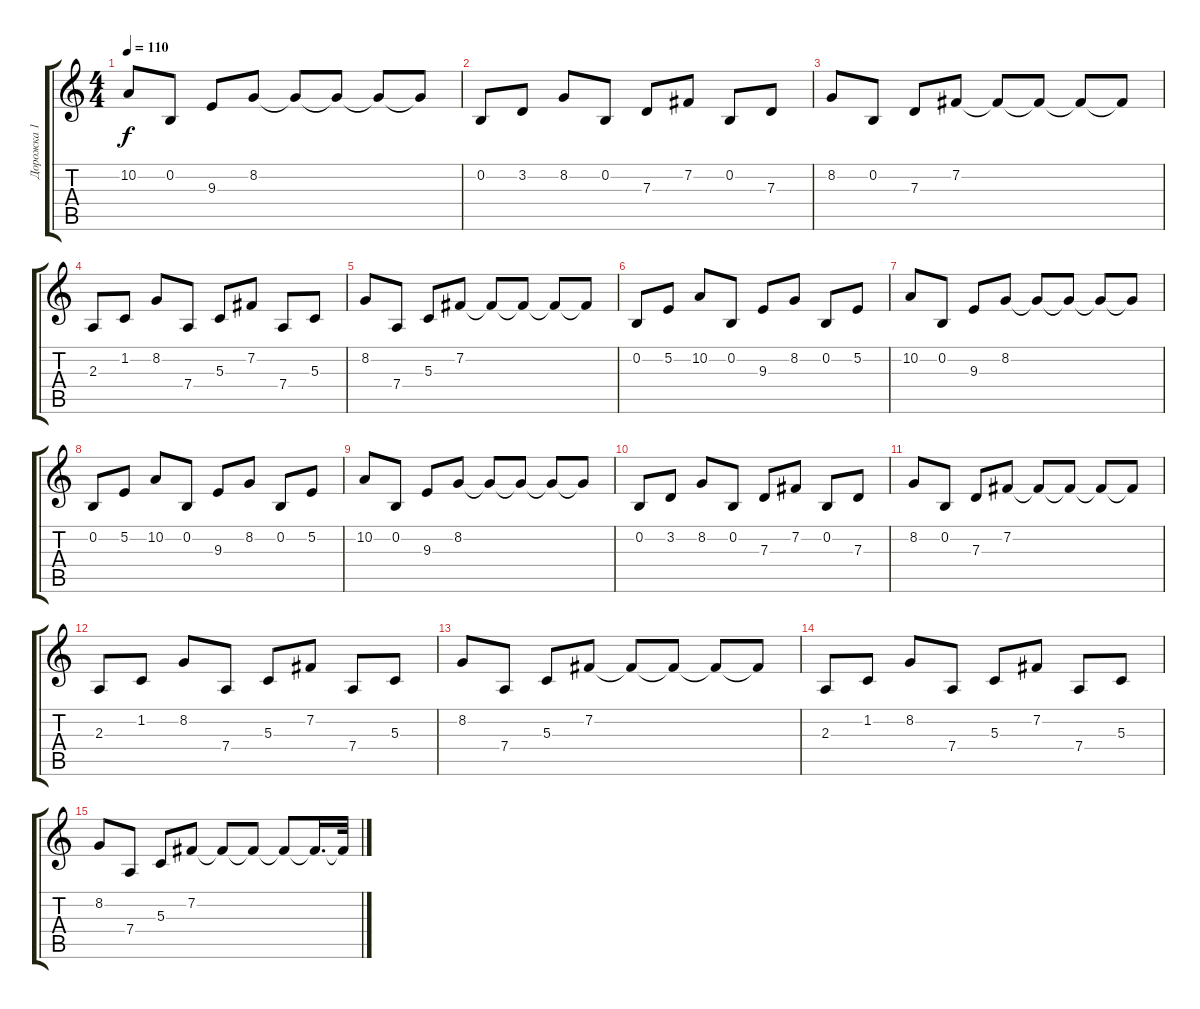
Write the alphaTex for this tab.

\track ("Дорожка 1" "Дорожка 1") {instrument musicbox}
\staff {score tabs}
\tuning (B4 B3 G3 D3 A2 E2) {hide}
\ts (4 4)
\tempo 110
\clef g2
\ks c
10.2.8{dy f} 0.2.8 9.3.8 8.2.8 8.2{t}.8 8.2{t}.8 8.2{t}.8 8.2{t}.8 |
0.2.8 3.2.8 8.2.8 0.2.8 7.3.8 7.2.8 0.2.8 7.3.8 |
8.2.8 0.2.8 7.3.8 7.2.8 7.2{t}.8 7.2{t}.8 7.2{t}.8 7.2{t}.8 |
2.3.8 1.2.8 8.2.8 7.4.8 5.3.8 7.2.8 7.4.8 5.3.8 |
8.2.8 7.4.8 5.3.8 7.2.8 7.2{t}.8 7.2{t}.8 7.2{t}.8 7.2{t}.8 |
0.2.8 5.2.8 10.2.8 0.2.8 9.3.8 8.2.8 0.2.8 5.2.8 |
10.2.8 0.2.8 9.3.8 8.2.8 8.2{t}.8 8.2{t}.8 8.2{t}.8 8.2{t}.8 |
0.2.8 5.2.8 10.2.8 0.2.8 9.3.8 8.2.8 0.2.8 5.2.8 |
10.2.8 0.2.8 9.3.8 8.2.8 8.2{t}.8 8.2{t}.8 8.2{t}.8 8.2{t}.8 |
0.2.8 3.2.8 8.2.8 0.2.8 7.3.8 7.2.8 0.2.8 7.3.8 |
8.2.8 0.2.8 7.3.8 7.2.8 7.2{t}.8 7.2{t}.8 7.2{t}.8 7.2{t}.8 |
2.3.8 1.2.8 8.2.8 7.4.8 5.3.8 7.2.8 7.4.8 5.3.8 |
8.2.8 7.4.8 5.3.8 7.2.8 7.2{t}.8 7.2{t}.8 7.2{t}.8 7.2{t}.8 |
2.3.8 1.2.8 8.2.8 7.4.8 5.3.8 7.2.8 7.4.8 5.3.8 |
8.2.8 7.4.8 5.3.8 7.2.8 7.2{t}.8 7.2{t}.8 7.2{t}.8 7.2{t}.16{d} 7.2{t}.32
